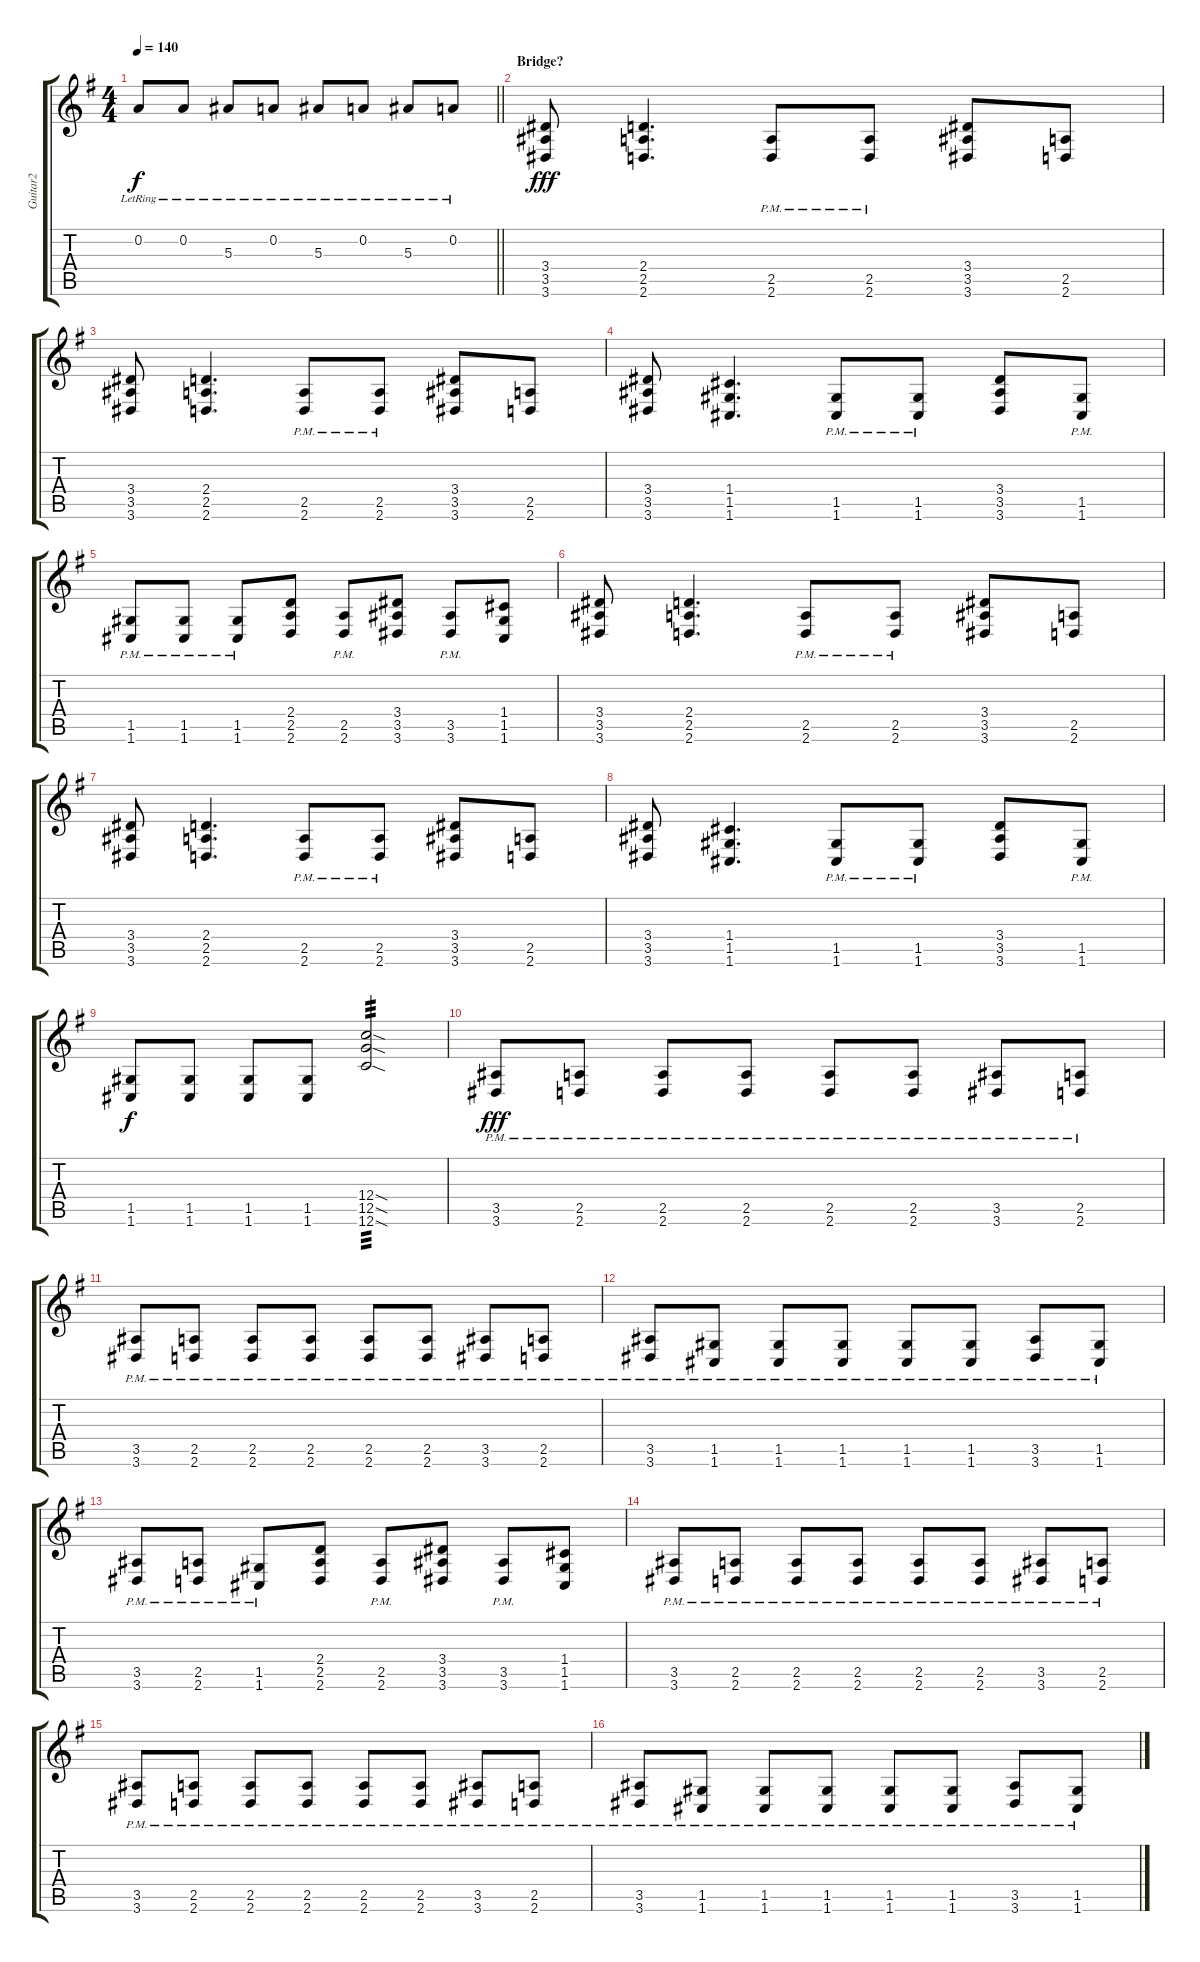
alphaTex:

\track ("Guitar2" "Guitar2") {instrument distortionguitar}
\staff {score tabs}
\tuning (D4 A3 F3 C3 G2 C2) {hide}
\ts (4 4)
\tempo 140
\clef g2
\barLineRight lightlight
\ks g
0.2{lr}.8{dy f instrument electricguitarclean} 0.2{lr}.8 5.3{lr}.8 0.2{lr}.8 5.3{lr}.8 0.2{lr}.8 5.3{lr}.8 0.2{lr}.8 |
\section ("" "Bridge?")
(3.4 3.5 3.6).8{dy fff instrument distortionguitar} (2.4 2.5 2.6).4{d} (2.5{pm} 2.6{pm}).8 (2.5{pm} 2.6{pm}).8 (3.4 3.5 3.6).8 (2.5 2.6).8 |
(3.4 3.5 3.6).8 (2.4 2.5 2.6).4{d} (2.5{pm} 2.6{pm}).8 (2.5{pm} 2.6{pm}).8 (3.4 3.5 3.6).8 (2.5 2.6).8 |
(3.4 3.5 3.6).8 (1.4 1.5 1.6).4{d} (1.5{pm} 1.6{pm}).8 (1.5{pm} 1.6{pm}).8 (3.4 3.5 3.6).8 (1.5{pm} 1.6{pm}).8 |
(1.5{pm} 1.6{pm}).8 (1.5{pm} 1.6{pm}).8 (1.5{pm} 1.6{pm}).8 (2.4 2.5 2.6).8 (2.5{pm} 2.6{pm}).8 (3.4 3.5 3.6).8 (3.5{pm} 3.6{pm}).8 (1.4 1.5 1.6).8 |
(3.4 3.5 3.6).8 (2.4 2.5 2.6).4{d} (2.5{pm} 2.6{pm}).8 (2.5{pm} 2.6{pm}).8 (3.4 3.5 3.6).8 (2.5 2.6).8 |
(3.4 3.5 3.6).8 (2.4 2.5 2.6).4{d} (2.5{pm} 2.6{pm}).8 (2.5{pm} 2.6{pm}).8 (3.4 3.5 3.6).8 (2.5 2.6).8 |
(3.4 3.5 3.6).8 (1.4 1.5 1.6).4{d} (1.5{pm} 1.6{pm}).8 (1.5{pm} 1.6{pm}).8 (3.4 3.5 3.6).8 (1.5{pm} 1.6{pm}).8 |
(1.5 1.6).8{dy f} (1.5 1.6).8 (1.5 1.6).8 (1.5 1.6).8 (12.4{sod} 12.5{sod} 12.6{sod}).2{tp 3 instrument guitarharmonics} |
(3.5{pm} 3.6{pm}).8{dy fff instrument distortionguitar} (2.5{pm} 2.6{pm}).8 (2.5{pm} 2.6{pm}).8 (2.5{pm} 2.6{pm}).8 (2.5{pm} 2.6{pm}).8 (2.5{pm} 2.6{pm}).8 (3.5{pm} 3.6{pm}).8 (2.5{pm} 2.6{pm}).8 |
(3.5{pm} 3.6{pm}).8 (2.5{pm} 2.6{pm}).8 (2.5{pm} 2.6{pm}).8 (2.5{pm} 2.6{pm}).8 (2.5{pm} 2.6{pm}).8 (2.5{pm} 2.6{pm}).8 (3.5{pm} 3.6{pm}).8 (2.5{pm} 2.6{pm}).8 |
(3.5{pm} 3.6{pm}).8 (1.5{pm} 1.6{pm}).8 (1.5{pm} 1.6{pm}).8 (1.5{pm} 1.6{pm}).8 (1.5{pm} 1.6{pm}).8 (1.5{pm} 1.6{pm}).8 (3.5{pm} 3.6{pm}).8 (1.5{pm} 1.6{pm}).8 |
(3.5{pm} 3.6{pm}).8 (2.5{pm} 2.6{pm}).8 (1.5{pm} 1.6{pm}).8 (2.4 2.5 2.6).8 (2.5{pm} 2.6{pm}).8 (3.4 3.5 3.6).8 (3.5{pm} 3.6{pm}).8 (1.4 1.5 1.6).8 |
(3.5{pm} 3.6{pm}).8 (2.5{pm} 2.6{pm}).8 (2.5{pm} 2.6{pm}).8 (2.5{pm} 2.6{pm}).8 (2.5{pm} 2.6{pm}).8 (2.5{pm} 2.6{pm}).8 (3.5{pm} 3.6{pm}).8 (2.5{pm} 2.6{pm}).8 |
(3.5{pm} 3.6{pm}).8 (2.5{pm} 2.6{pm}).8 (2.5{pm} 2.6{pm}).8 (2.5{pm} 2.6{pm}).8 (2.5{pm} 2.6{pm}).8 (2.5{pm} 2.6{pm}).8 (3.5{pm} 3.6{pm}).8 (2.5{pm} 2.6{pm}).8 |
(3.5{pm} 3.6{pm}).8 (1.5{pm} 1.6{pm}).8 (1.5{pm} 1.6{pm}).8 (1.5{pm} 1.6{pm}).8 (1.5{pm} 1.6{pm}).8 (1.5{pm} 1.6{pm}).8 (3.5{pm} 3.6{pm}).8 (1.5{pm} 1.6{pm}).8
